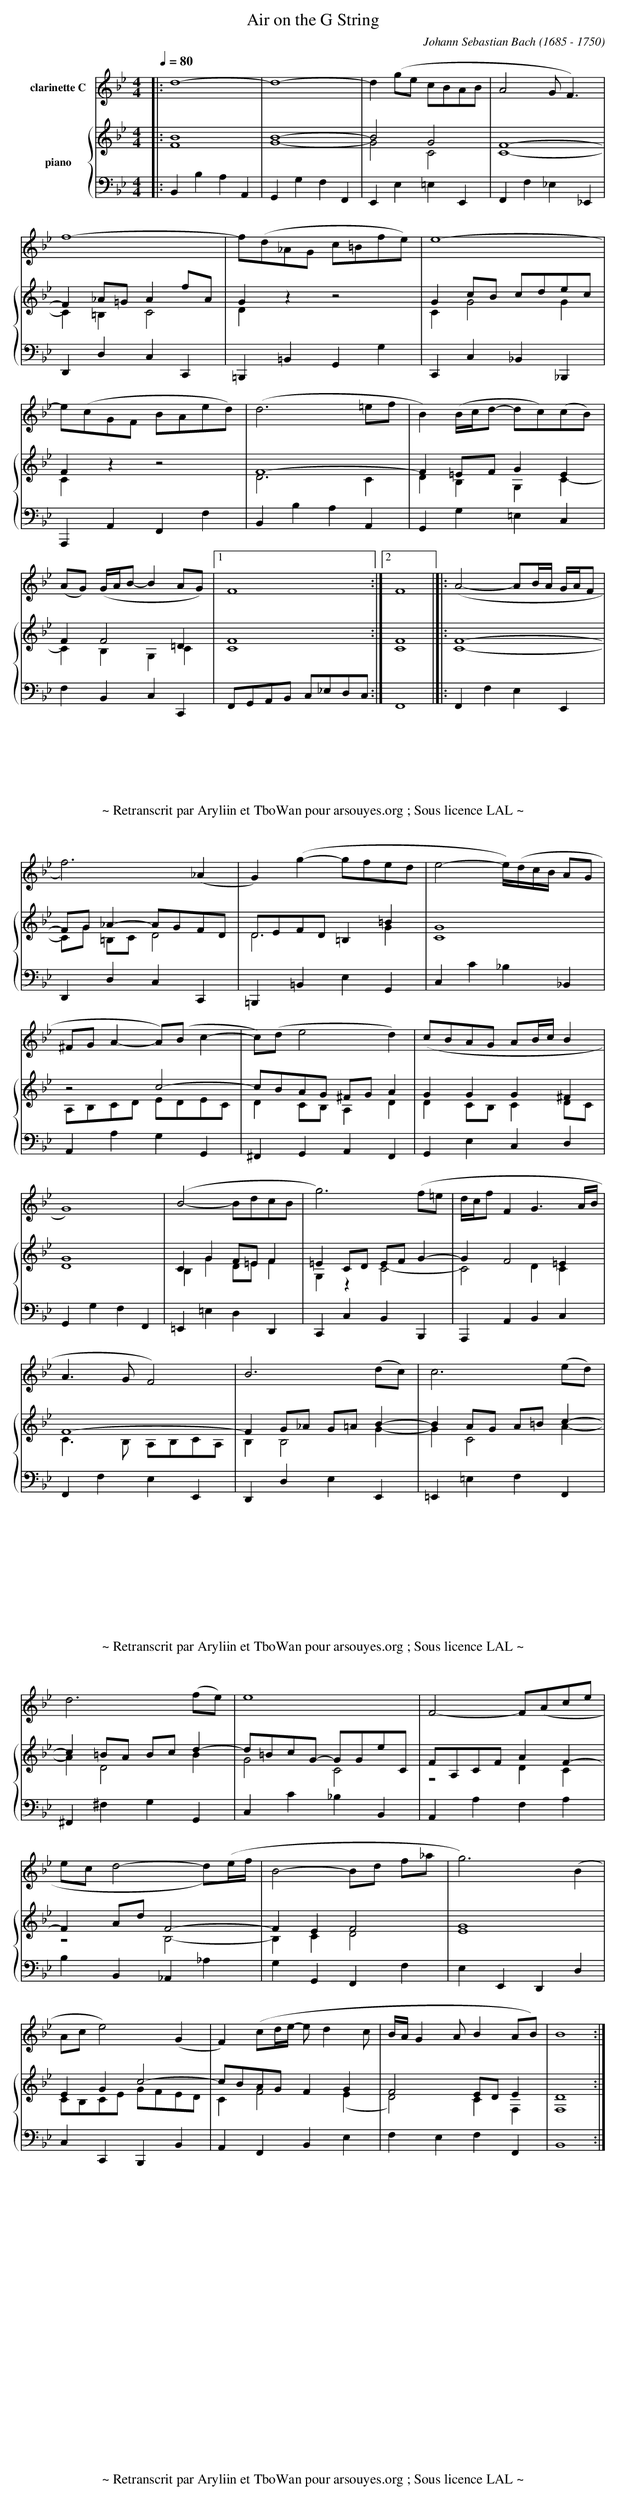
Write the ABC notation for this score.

X:1
T:Air on the G String
C:Johann Sebastian Bach (1685 - 1750)
L:1/4
M:4/4
Q:1/4=80
V:1 clef=treble name="clarinette C" program 01
V:2 clef=treble name="piano" program 02
V:3 clef=treble program 02
V:4 clef=bass program 02
K:Bbmaj
%%staves 1 {(2 3) 4}
%%footer ~ Retranscrit par Aryliin et TboWan pour arsouyes.org ; Sous licence LAL ~
[V:1] |: d4- | d4- | d (g/2e/2 c/2B/2A/2B/2 | A2 G/2F3/2) |
[V:1] f4- | f/2(d/2_A/2G/2 c/2=B/2f/2e/2)| e4- |
[V:1] e/2(c/2G/2F/2 B/2A/2e/2d/2) | (d3 =e/2f/2 | B) (B/4c/4d/2- d/2c/2)(c/2B/2) |
[V:1] (A/2G/2) (G/4A/4B/2- B A/2G/2) | [1 F4 :|2 F4 |]|: (A2- A/2B/4A/4 G/4A/4F/2 |
[V:1] f3) (_A | G) (g- g/2f/2e/2d/2 | e2- e/4)(d/4c/4B/4 A/2G/2 |
[V:1] ^F/2G/2 A- A/2)(B/2 c- | c/2)(d/2 e2 d) | (c/2B/2A/2G/2 A/2B/4c/4 B |
[V:1] G4) | (B2- B/2d/2c/2B/2 | g3) (f/2=e/2 | d/4c/4f/2 F G3/2 A/4B/4 |
[V:1] A3/2 G/2 F2) | B3 (d/2c/2) | c3 (e/2d/2) |
[V:1] d3 (f/2e/2) | e4 | F2- F/2(A/2c/2e/2 |
[V:1] e/2c/2 d2- d/2)(e/4f/4 | B2- B/2d/2 f/2_a/2 | g3) (B |
[V:1] A/2c/2 e2) (G | F) (c/2d/4e/4- e/2 d c/2 | B/4A/4 G A/2 B A/2B/2) | B4 :|
[V:2] |: B4 | B4- | B2 G2 | F4- |
[V:2] F _A/2=G/2 A f/2A/2 | G z z2 | G c/2B/2 c/2d/2e/2c/2 |
[V:2] F z z2 | F4- | F =E/2F/2 G E |
[V:2] F F2 =D |[1 F4 :|2 F4 |]|: F4- |
[V:2] F/2G/2 _A- A/2G/2F/2D/2 | D/2E/2F/2D/2 =B, =B | C4 |
[V:2] z2 c2- | c/2B/2A/2G/2 ^F/2G/2 A| G G G ^F |
[V:2] G4 | C G F/2=E/2 F | =E C/2D/2 E/2F/2 G- | G F2 =E |
[V:2] F4- | F G/2_A/2 G/2=A/2 B- | B A/2G/2 A/2=B/2 c- |
[V:2] c =B/2A/2 B/2c/2 d- | d/2=B/2c/2G/2- G/2G/2e/2C/2 | F/2A,/2C/2F/2 A F- |
[V:2] F A/2d/2 F2- |F E F2 | G4 |
[V:2] E G c2- | c/2B/2A/2G/2 F G | F2 E/2D/2 E | D4 :|
[V:3] |: F4 | G4- | G2 C2 | C4- |
[V:3] C =B, C2 | D z z2 | C G2 G |
[V:3] C z z2 | D3 C | D B, G, C- |
[V:3] C B, G, C |[1 C4 :|2 C4|]|: C4- |
[V:3] C/2G/2 =B,/2C/2 D2 | D3 G| G4 |
[V:3] A,/2B,/2C/2D/2 E/2D/2E/2C/2 | D C/2B,/2 A, D | D C/2B,/2 C D/2C/2 |
[V:3] D4 | B, G D/2=E/2 F | G, z C2- |C2 D C |
[V:3] C3/2 B,/2 A,/2B,/2C/2A,/2 | B, B,2 G- | G C2 A- |
[V:3] A D2 B | G2 C2 | z2 D C |
[V:3] z2 B,2- | B, C D2 | E4 |
[V:3] C/2B,/2C/2E/2 G/2F/2E/2D/2 | C F2 (E | D2) C F, | F,4 :|
[V:4 K: octave=-2] |: B b a A | G g f F | E e =e E | F f _e _E |
[V:4 K: octave=-2] D d c C | =B, =B G g | C c _B _B, |
[V:4 K: octave=-2] A, A F f | B b a A | G g =e c |
[V:4 K: octave=-2] f B c C |[1 F/2G/2A/2B/2 c/2_e/2d/2c/2 :|2 F4|]|: F f e E |
[V:4 K: octave=-2] D d c C | =B, =B e G | c c' _b _B |
[V:4 K: octave=-2] A a g G | ^F G A F | G e c d |
[V:4 K: octave=-2] G g f F | =E =e d D | C c B B, | A, A B c |
[V:4 K: octave=-2] F f e E | D d e E | =E =e f F |
[V:4 K: octave=-2] ^F ^f g G | c c' _b B | A a f a |
[V:4 K: octave=-2] b B _A _a | g G F f | e E D d |
[V:4 K: octave=-2] c C B, B | A F B e | f e f F | B4 :|
